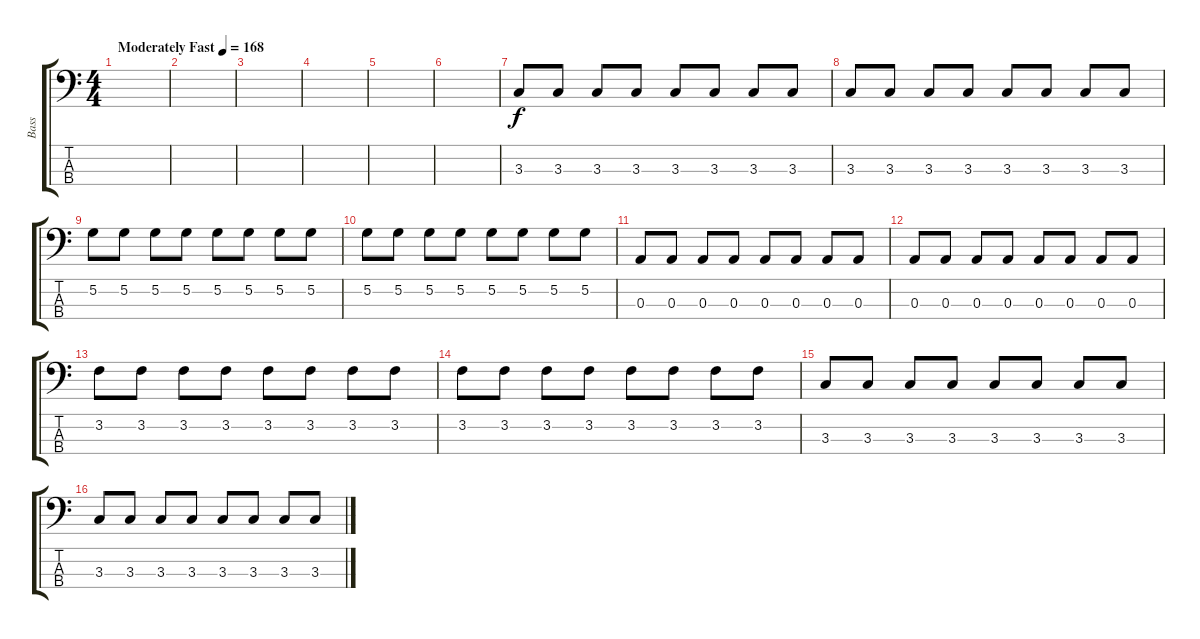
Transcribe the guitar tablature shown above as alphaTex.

\track ("Bass" "Bass") {instrument electricbassfinger}
\staff {score tabs}
\tuning (G2 D2 A1 E1) {hide}
\ts (4 4)
\tempo (168 "Moderately Fast")
\clef f4
\ks c
|
|
|
|
|
|
3.3.8 3.3.8 3.3.8 3.3.8 3.3.8 3.3.8 3.3.8 3.3.8 |
3.3.8 3.3.8 3.3.8 3.3.8 3.3.8 3.3.8 3.3.8 3.3.8 |
5.2.8 5.2.8 5.2.8 5.2.8 5.2.8 5.2.8 5.2.8 5.2.8 |
5.2.8 5.2.8 5.2.8 5.2.8 5.2.8 5.2.8 5.2.8 5.2.8 |
0.3.8 0.3.8 0.3.8 0.3.8 0.3.8 0.3.8 0.3.8 0.3.8 |
0.3.8 0.3.8 0.3.8 0.3.8 0.3.8 0.3.8 0.3.8 0.3.8 |
3.2.8 3.2.8 3.2.8 3.2.8 3.2.8 3.2.8 3.2.8 3.2.8 |
3.2.8 3.2.8 3.2.8 3.2.8 3.2.8 3.2.8 3.2.8 3.2.8 |
3.3.8 3.3.8 3.3.8 3.3.8 3.3.8 3.3.8 3.3.8 3.3.8 |
3.3.8 3.3.8 3.3.8 3.3.8 3.3.8 3.3.8 3.3.8 3.3.8
